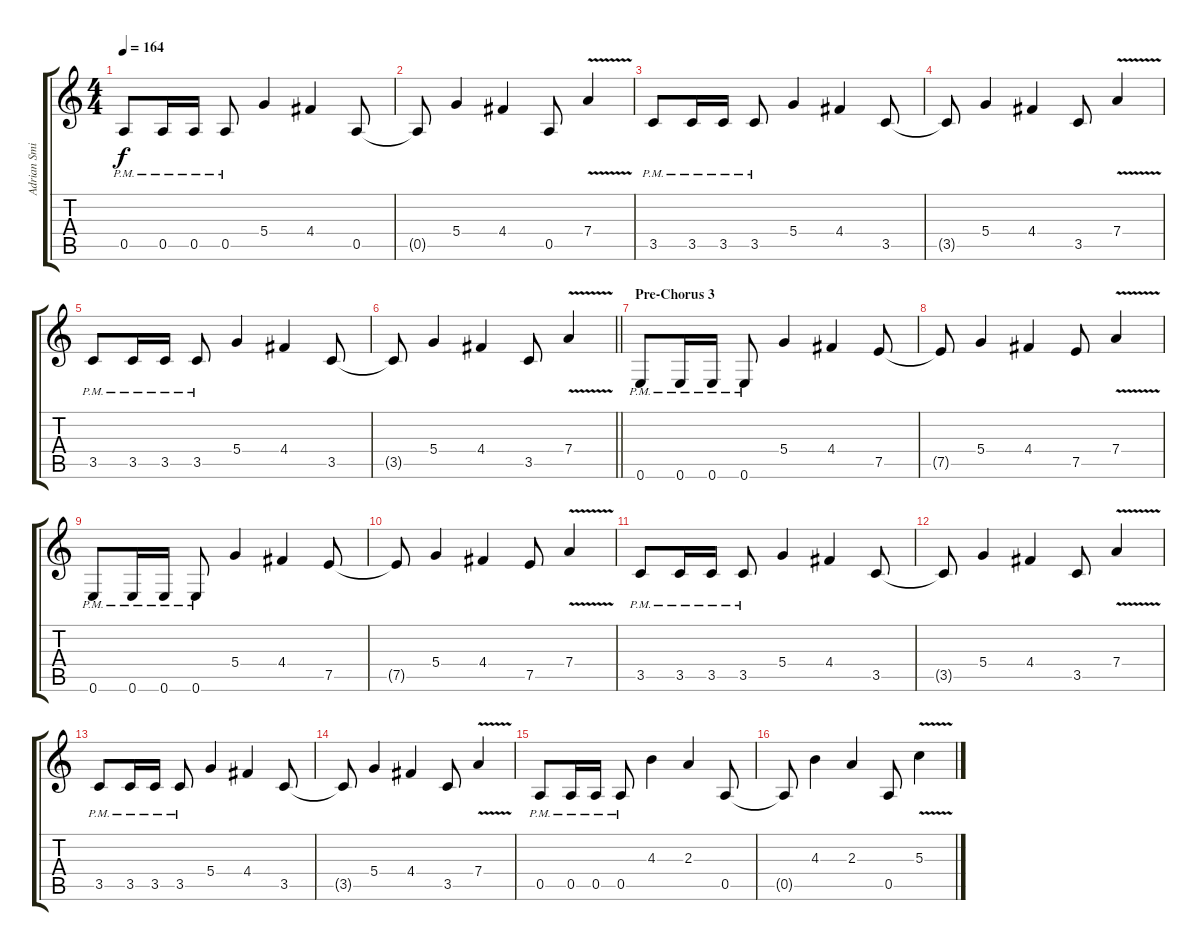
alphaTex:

\track ("Adrian Smith" "Adrian Smi") {instrument overdrivenguitar}
\staff {score tabs}
\tuning (E4 B3 G3 D3 A2 E2) {hide}
\ts (4 4)
\tempo 164
\clef g2
\ks c
0.5{pm}.8{dy f} 0.5{pm}.16 0.5{pm}.16 0.5{pm}.8 5.4.4 4.4.4 0.5.8 |
0.5{t}.8 5.4.4 4.4.4 0.5.8 7.4{v}.4 |
3.5{pm}.8 3.5{pm}.16 3.5{pm}.16 3.5{pm}.8 5.4.4 4.4.4 3.5.8 |
3.5{t}.8 5.4.4 4.4.4 3.5.8 7.4{v}.4 |
3.5{pm}.8 3.5{pm}.16 3.5{pm}.16 3.5{pm}.8 5.4.4 4.4.4 3.5.8 |
\barLineRight lightlight
3.5{t}.8 5.4.4 4.4.4 3.5.8 7.4{v}.4 |
\section ("" "Pre-Chorus 3")
0.6{pm}.8 0.6{pm}.16 0.6{pm}.16 0.6{pm}.8 5.4.4 4.4.4 7.5.8 |
7.5{t}.8 5.4.4 4.4.4 7.5.8 7.4{v}.4 |
0.6{pm}.8 0.6{pm}.16 0.6{pm}.16 0.6{pm}.8 5.4.4 4.4.4 7.5.8 |
7.5{t}.8 5.4.4 4.4.4 7.5.8 7.4{v}.4 |
3.5{pm}.8 3.5{pm}.16 3.5{pm}.16 3.5{pm}.8 5.4.4 4.4.4 3.5.8 |
3.5{t}.8 5.4.4 4.4.4 3.5.8 7.4{v}.4 |
3.5{pm}.8 3.5{pm}.16 3.5{pm}.16 3.5{pm}.8 5.4.4 4.4.4 3.5.8 |
3.5{t}.8 5.4.4 4.4.4 3.5.8 7.4{v}.4 |
0.5{pm}.8 0.5{pm}.16 0.5{pm}.16 0.5{pm}.8 4.3.4 2.3.4 0.5.8 |
0.5{t}.8 4.3.4 2.3.4 0.5.8 5.3{v}.4
